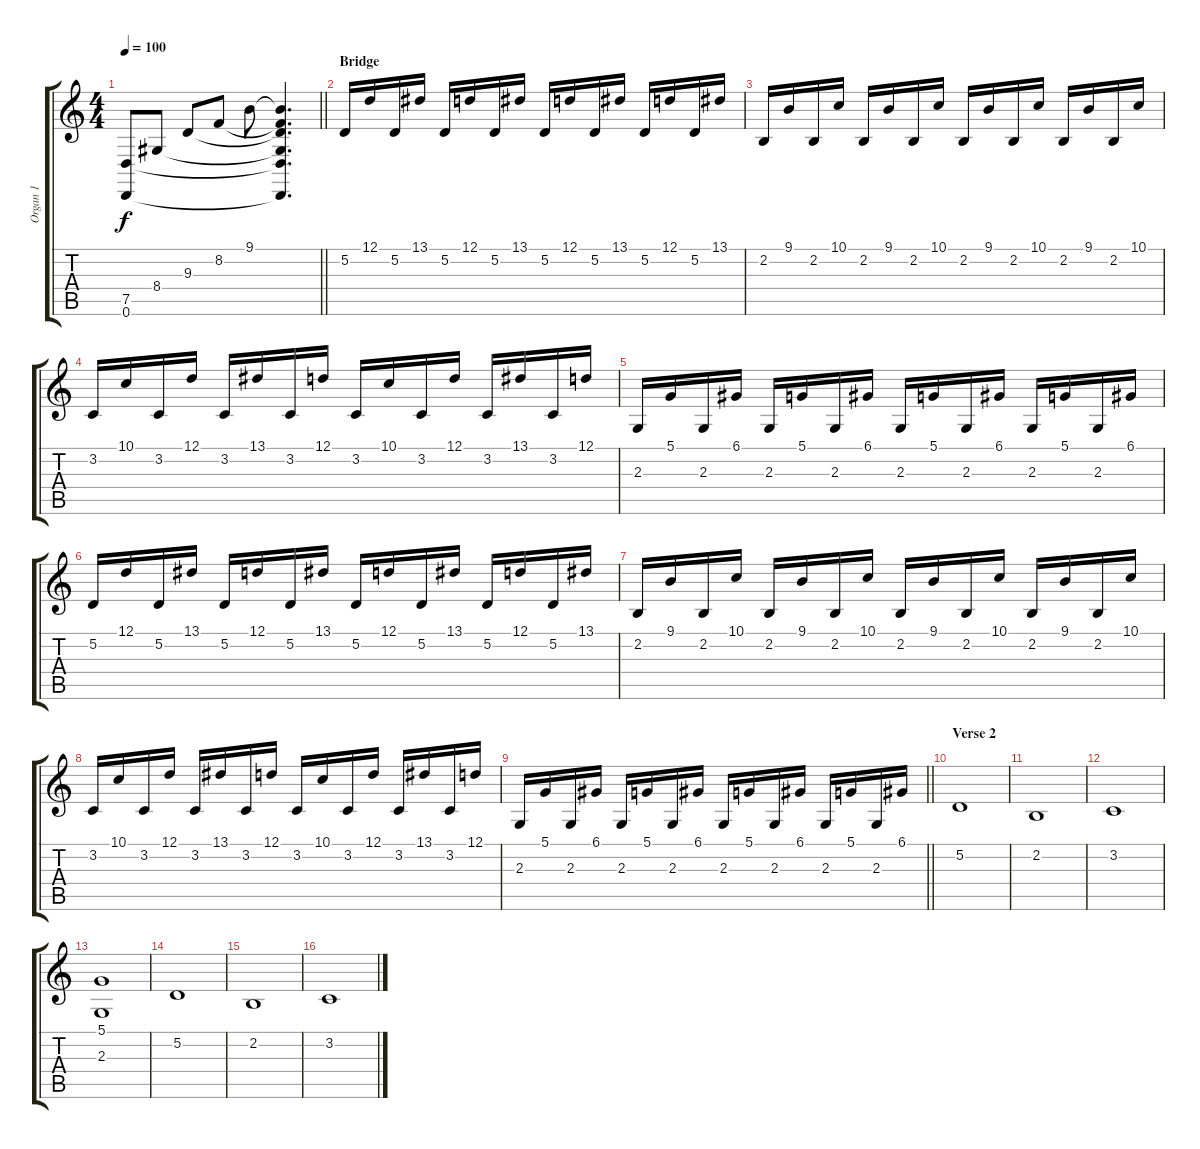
\track ("Organ 1" "Organ 1") {instrument churchorgan}
\staff {score tabs}
\tuning (D4 A3 F3 C3 G2 D2) {hide}
\ts (4 4)
\tempo 100
\clef g2
\barLineRight lightlight
\ks c
(7.5 0.6).8{dy f} 8.4.8 9.3.8 8.2.8 9.1.8 (9.1{t} 8.2{t} 9.3{t} 8.4{t} 7.5{t} 0.6{t}).4{d} |
\section ("" "Bridge")
5.2.16 12.1.16 5.2.16 13.1.16 5.2.16 12.1.16 5.2.16 13.1.16 5.2.16 12.1.16 5.2.16 13.1.16 5.2.16 12.1.16 5.2.16 13.1.16 |
2.2.16 9.1.16 2.2.16 10.1.16 2.2.16 9.1.16 2.2.16 10.1.16 2.2.16 9.1.16 2.2.16 10.1.16 2.2.16 9.1.16 2.2.16 10.1.16 |
3.2.16 10.1.16 3.2.16 12.1.16 3.2.16 13.1.16 3.2.16 12.1.16 3.2.16 10.1.16 3.2.16 12.1.16 3.2.16 13.1.16 3.2.16 12.1.16 |
2.3.16 5.1.16 2.3.16 6.1.16 2.3.16 5.1.16 2.3.16 6.1.16 2.3.16 5.1.16 2.3.16 6.1.16 2.3.16 5.1.16 2.3.16 6.1.16 |
5.2.16 12.1.16 5.2.16 13.1.16 5.2.16 12.1.16 5.2.16 13.1.16 5.2.16 12.1.16 5.2.16 13.1.16 5.2.16 12.1.16 5.2.16 13.1.16 |
2.2.16 9.1.16 2.2.16 10.1.16 2.2.16 9.1.16 2.2.16 10.1.16 2.2.16 9.1.16 2.2.16 10.1.16 2.2.16 9.1.16 2.2.16 10.1.16 |
3.2.16 10.1.16 3.2.16 12.1.16 3.2.16 13.1.16 3.2.16 12.1.16 3.2.16 10.1.16 3.2.16 12.1.16 3.2.16 13.1.16 3.2.16 12.1.16 |
\barLineRight lightlight
2.3.16 5.1.16 2.3.16 6.1.16 2.3.16 5.1.16 2.3.16 6.1.16 2.3.16 5.1.16 2.3.16 6.1.16 2.3.16 5.1.16 2.3.16 6.1.16 |
\section ("" "Verse 2")
5.2.1 |
2.2.1 |
3.2.1 |
(5.1 2.3).1 |
5.2.1 |
2.2.1 |
3.2.1
